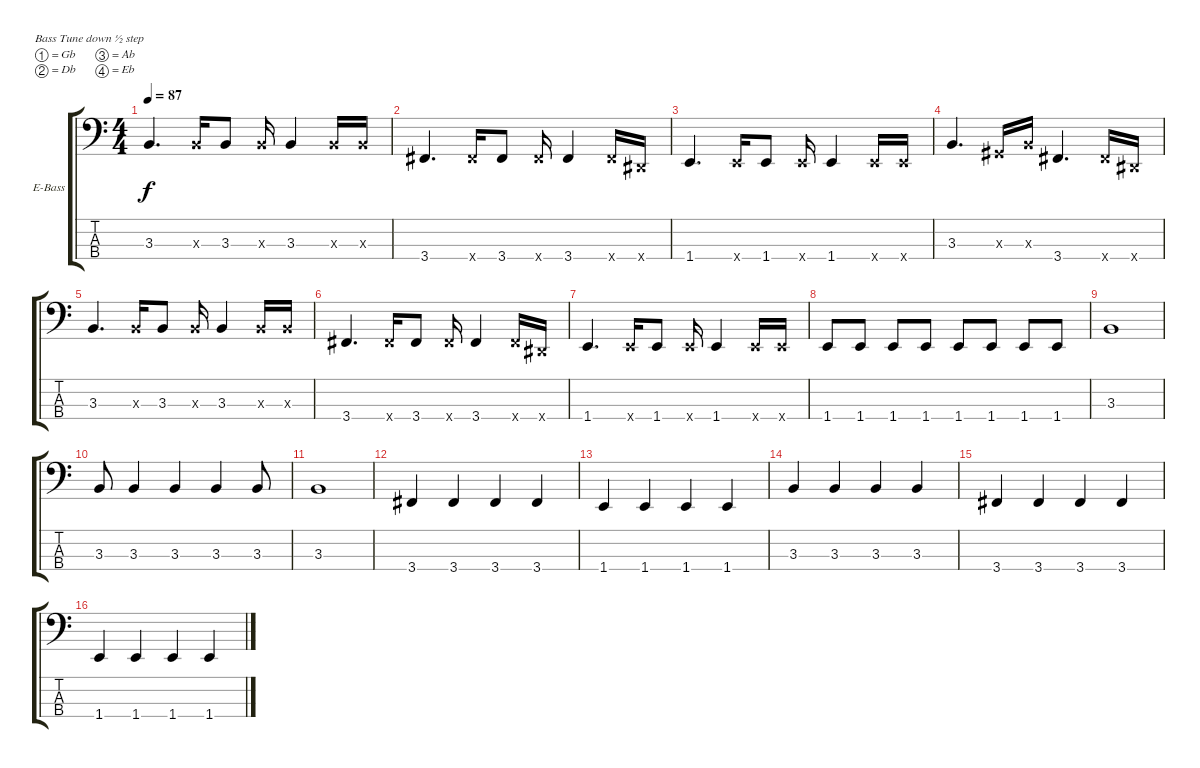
\bracketExtendMode groupsimilarinstruments
\firstSystemTrackNameOrientation horizontal
\otherSystemsTrackNameOrientation horizontal
\track ("Duff (Bass)" "E-Bass") {instrument electricbasspick}
\staff {score tabs}
\tuning (Gb2 Db2 Ab1 Eb1)
\ts (4 4)
\tempo 87
\clef f4
\ks c
3.3.4{d dy f} 3.3{x}.16 3.3.8 3.3{x}.16 3.3.4 3.3{x}.16 3.3{x}.16 |
3.4.4{d} 3.4{x}.16 3.4.8 3.4{x}.16 3.4.4 3.4{x}.16 0.4{x}.16 |
1.4.4{d} 1.4{x}.16 1.4.8 1.4{x}.16 1.4.4 1.4{x}.16 1.4{x}.16 |
3.3.4{d} 0.3{x}.16 3.3{x}.16 3.4.4{d} 3.4{x}.16 0.4{x}.16 |
3.3.4{d} 3.3{x}.16 3.3.8 3.3{x}.16 3.3.4 3.3{x}.16 3.3{x}.16 |
3.4.4{d} 3.4{x}.16 3.4.8 3.4{x}.16 3.4.4 3.4{x}.16 0.4{x}.16 |
1.4.4{d} 1.4{x}.16 1.4.8 1.4{x}.16 1.4.4 1.4{x}.16 1.4{x}.16 |
1.4.8 1.4.8 1.4.8 1.4.8 1.4.8 1.4.8 1.4.8 1.4.8 |
3.3.1 |
3.3.8 3.3.4 3.3.4 3.3.4 3.3.8 |
3.3.1 |
3.4.4 3.4.4 3.4.4 3.4.4 |
1.4.4 1.4.4 1.4.4 1.4.4 |
3.3.4 3.3.4 3.3.4 3.3.4 |
3.4.4 3.4.4 3.4.4 3.4.4 |
1.4.4 1.4.4 1.4.4 1.4.4
